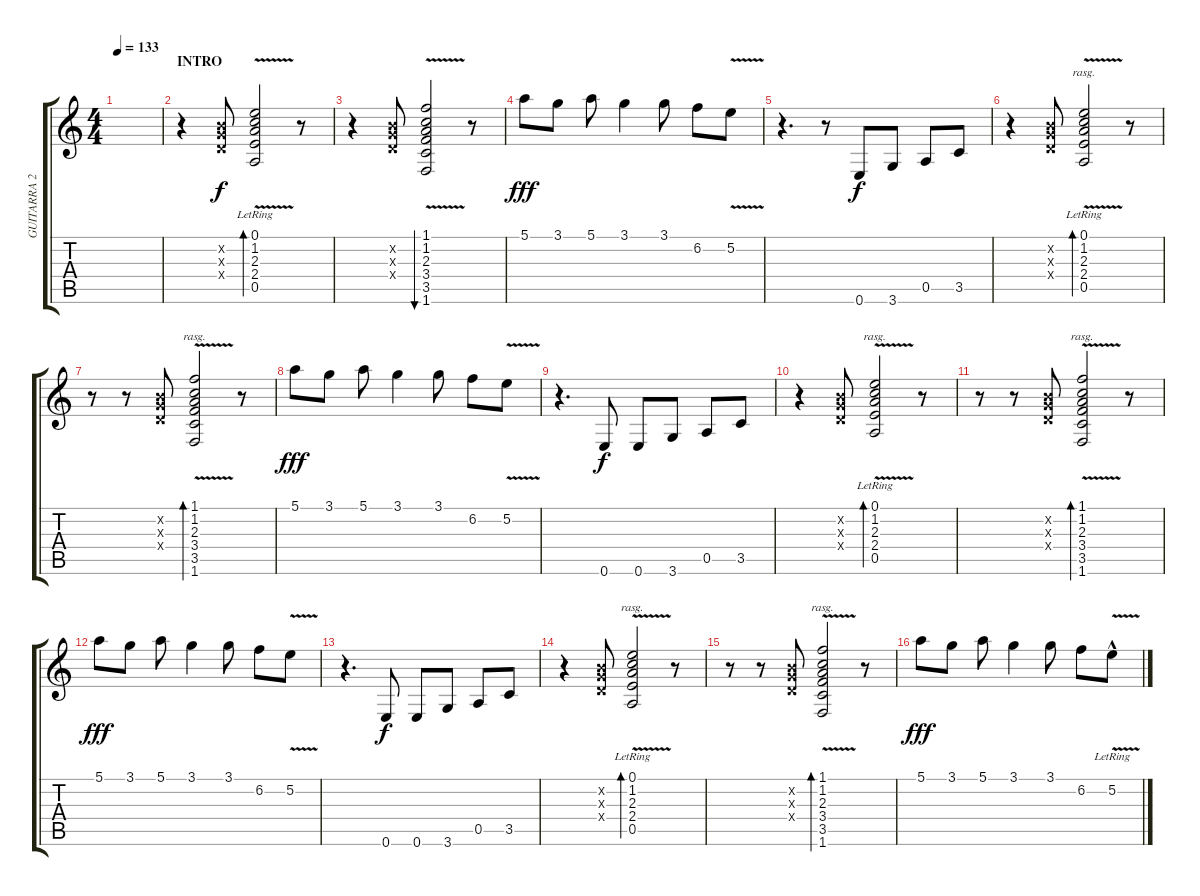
\track ("GUITARRA 2" "GUITARRA 2") {instrument overdrivenguitar}
\staff {score tabs}
\tuning (E4 B3 G3 D3 A2 E2) {hide}
\ts (4 4)
\tempo 133
\clef g2
\ks c
|
\section ("" "INTRO")
r.4 (0.2{x} 0.3{x} 0.4{x}).8 (0.1{v lr} 1.2{v lr} 2.3{v lr} 2.4{v lr} 0.5{lr}).2{bd 120} r.8 |
r.4 (0.2{x} 0.3{x} 0.4{x}).8 (1.1 1.2{v} 2.3{v} 3.4{v} 3.5{v} 1.6{v}).2{bu 120} r.8 |
5.1.8{dy fff} 3.1.8 5.1.8 3.1.4 3.1.8 6.2.8 5.2{v}.8 |
r.4{d} r.8 0.6.8{dy f} 3.6.8 0.5.8 3.5.8 |
r.4 (0.2{x} 0.3{x} 0.4{x}).8 (0.1{v lr} 1.2{lr} 2.3{lr} 2.4{lr} 0.5{lr}).2{bd 120 rasg ii} r.8 |
r.8 r.8 (0.2{x} 0.3{x} 0.4{x}).8 (1.1{v} 1.2 2.3 3.4 3.5 1.6).2{bd 120 rasg ii} r.8 |
5.1.8{dy fff} 3.1.8 5.1.8 3.1.4 3.1.8 6.2.8 5.2{v}.8 |
r.4{d} 0.6.8{dy f} 0.6.8 3.6.8 0.5.8 3.5.8 |
r.4 (0.2{x} 0.3{x} 0.4{x}).8 (0.1{v lr} 1.2{lr} 2.3{lr} 2.4{lr} 0.5{lr}).2{bd 120 rasg ii} r.8 |
r.8 r.8 (0.2{x} 0.3{x} 0.4{x}).8 (1.1{v} 1.2 2.3 3.4 3.5 1.6).2{bd 120 rasg ii} r.8 |
5.1.8{dy fff} 3.1.8 5.1.8 3.1.4 3.1.8 6.2.8 5.2{v}.8 |
r.4{d} 0.6.8{dy f} 0.6.8 3.6.8 0.5.8 3.5.8 |
r.4 (0.2{x} 0.3{x} 0.4{x}).8 (0.1{v lr} 1.2{lr} 2.3{lr} 2.4{lr} 0.5{lr}).2{bd 120 rasg ii} r.8 |
r.8 r.8 (0.2{x} 0.3{x} 0.4{x}).8 (1.1{v} 1.2 2.3 3.4 3.5 1.6).2{bd 120 rasg ii} r.8 |
5.1.8{dy fff} 3.1.8 5.1.8 3.1.4 3.1.8 6.2.8 5.2{v hac lr}.8
